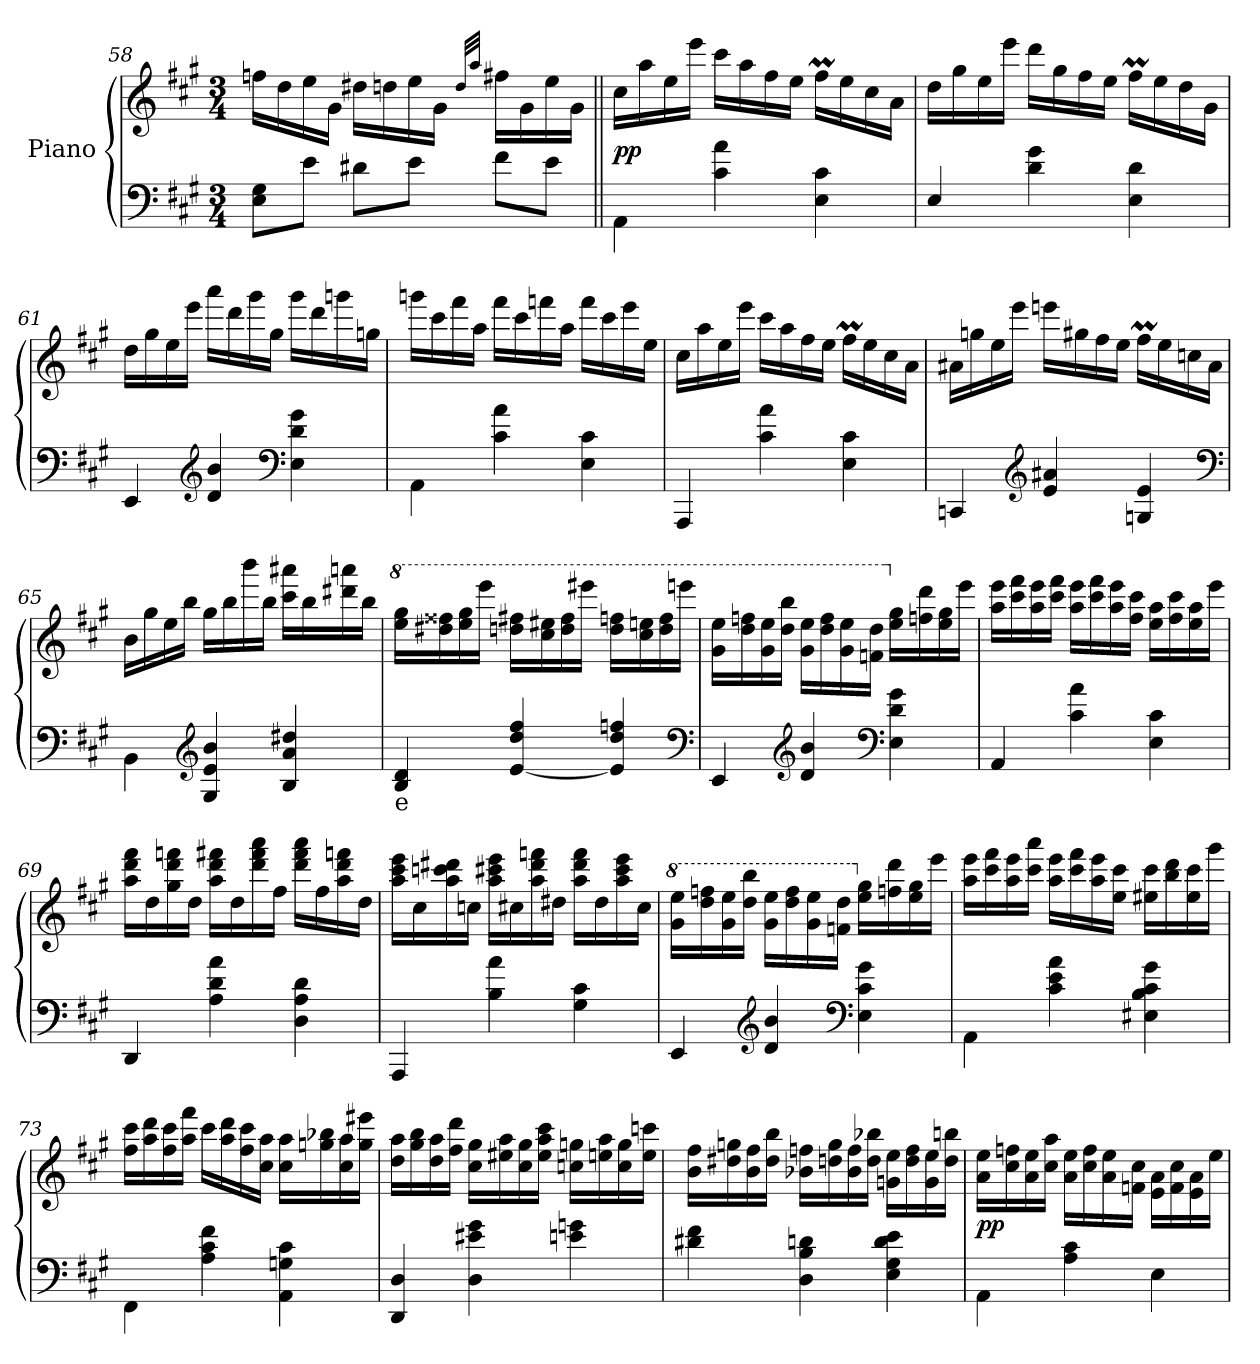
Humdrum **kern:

**kern	**kern	**dynam
*part1	*part1	*part1
*staff2	*staff1	*staff1/2
*I"Piano	*	*
*clefF4	*clefG2	*
*k[f#c#g#]	*k[f#c#g#]	*
*M3/4	*M3/4	*
=58	=58	=58
8E\ 8G#\L	16ffn\LL	.
.	16dd\	.
8e\J	16ee\	.
.	16g#\JJ	.
8d#X\L	16dd#X\LL	.
.	16ddn\	.
8e\J	16ee\	.
.	16g#\JJ	.
.	32qqdd/LLL	.
.	32qqaa/JJJ	.
8f#\L	16ff#X\LL	.
.	16g#\	.
8e\J	16ee\	.
.	16g#\JJ	.
=59||	=59||	=59||
4AA\	16cc#\LL	pp.
.	16aa\	.
.	16ee\	.
.	16eee\JJ	.
4c#\ 4a\	16ccc#\LL	.
.	16aa\	.
.	16ff#\	.
.	16ee\JJ	.
4E\ 4c#\	16ff#M\LL	.
.	16ee\	.
.	16cc#\	.
.	16a\JJ	.
=60	=60	=60
4E/	16dd\LL	.
.	16gg#\	.
.	16ee\	.
.	16eee\JJ	.
4d\ 4g#\	16ddd\LL	.
.	16gg#\	.
.	16ff#\	.
.	16ee\JJ	.
4E\ 4d\	16ff#M\LL	.
.	16ee\	.
.	16dd\	.
.	16g#\JJ	.
=61	=61	=61
4EE/	16dd\LL	.
.	16gg#\	.
.	16ee\	.
.	16eee\JJ	.
*clefG2	*	*
4d/ 4b/	16aaa\LL	.
.	16ddd\	.
.	16ggg#\	.
.	16gg#\JJ	.
*clefF4	*	*
4E\ 4d\ 4g#\	16ggg#\LL	.
.	16ddd\	.
.	16gggn\	.
.	16ggn\JJ	.
=62	=62	=62
4AA\	16gggn\LL	.
.	16ccc#\	.
.	16fff#\	.
.	16aa\JJ	.
4c#\ 4a\	16fff#\LL	.
.	16ccc#\	.
.	16fffn\	.
.	16aa\JJ	.
4E\ 4c#\	16fff\LL	.
.	16ccc#\	.
.	16eee\	.
.	16ee\JJ	.
=63	=63	=63
4AAA/	16cc#\LL	.
.	16aa\	.
.	16ee\	.
.	16eee\JJ	.
4c#\ 4a\	16ccc#\LL	.
.	16aa\	.
.	16ff#\	.
.	16ee\JJ	.
4E\ 4c#\	16ff#M\LL	.
.	16ee\	.
.	16cc#\	.
.	16a\JJ	.
=64	=64	=64
4CCn/	16a#X\LL	.
.	16ggn\	.
.	16ee\	.
.	16eee\JJ	.
*clefG2	*	*
4e/ 4a#X/	16eeen\LL	.
.	16gg#X\	.
.	16ff#\	.
.	16ee\JJ	.
4Gn/ 4e/	16ff#M\LL	.
.	16ee\	.
.	16ccn\	.
.	16a#\JJ	.
*clefF4	*	*
=65	=65	=65
4BB\	16b\LL	.
.	16gg#\	.
.	16ee\	.
.	16bb\JJ	.
*clefG2	*	*
4G#/ 4e/ 4b/	16gg#\LL	.
.	16bb\	.
.	16bbb\	.
.	16bb\JJ	.
4B/ 4a/ 4dd#X/	16ccc#\ 16aaa#X\LL	.
.	16bb\	.
.	16ddd#X\ 16aaan\	.
.	16bb\JJ	.
=66	=66	=66
*	*8va	*
!LO:TX:b:t=e	!	!
4B/ 4d/	16eee\ 16ggg#\LL	.
.	16ddd#X\ 16fff##X\	.
.	16eee\ 16ggg#\	.
.	16eeee\JJ	.
[4e/ 4dd/ 4ff#/	16dddn\ 16fff#X\LL	.
.	16ccc#\ 16eee#X\	.
.	16ddd\ 16fff#\	.
.	16eeee#X\JJ	.
4e]/ 4dd/ 4ffn/	16ddd\ 16fffn\LL	.
.	16ccc#\ 16eeen\	.
.	16ddd\ 16fff\	.
.	16eeeen\JJ	.
*clefF4	*	*
=67	=67	=67
4EE/	16gg#\ 16eee\LL	.
.	16ddd\ 16fffn\	.
.	16gg#\ 16eee\	.
.	16ddd\ 16bbb\JJ	.
*clefG2	*	*
4d/ 4b/	16gg#\ 16eee\LL	.
.	16ddd\ 16fff\	.
.	16gg#\ 16eee\	.
.	16ffn\ 16ddd\JJ	.
*clefF4	*	*
*	*X8va	*
4E\ 4d\ 4g#\	16ee\ 16gg#\LL	.
.	16ffn\ 16ddd\	.
.	16ee\ 16gg#\	.
.	16eee\JJ	.
=68	=68	=68
4AA/	16aa\ 16eee\LL	.
.	16ccc#\ 16fff#\	.
.	16aa\ 16eee\	.
.	16ccc#\ 16fff#\JJ	.
4c#\ 4a\	16aa\ 16eee\LL	.
.	16ccc#\ 16fff#\	.
.	16aa\ 16eee\	.
.	16ff#\ 16ccc#\JJ	.
4E\ 4c#\	16ee\ 16aa\LL	.
.	16ff#\ 16ccc#\	.
.	16ee\ 16aa\	.
.	16eee\JJ	.
=69	=69	=69
4DD/	16aa\ 16ddd\ 16fff#\LL	.
.	16dd\	.
.	16gg#\ 16ddd\ 16fffn\	.
.	16dd\JJ	.
4A\ 4d\ 4a\	16aa\ 16ddd\ 16fff#X\LL	.
.	16dd\	.
.	16ddd\ 16fff#\ 16aaa\	.
.	16ff#\JJ	.
4D\ 4A\ 4d\	16ddd\ 16fff#\ 16aaa\LL	.
.	16ff#\	.
.	16aa\ 16ddd\ 16fffn\	.
.	16dd\JJ	.
=70	=70	=70
4AAA/	16aa\ 16ccc#\ 16eee\LL	.
.	16cc#\	.
.	16aa\ 16cccn\ 16ddd#X\	.
.	16ccn\JJ	.
4B\ 4a\	16aa\ 16ccc#X\ 16eee\LL	.
.	16cc#X\	.
.	16aa\ 16ddd#\ 16fffn\	.
.	16dd#X\JJ	.
4G#\ 4c#\	16aa\ 16ddd#\ 16fff\LL	.
.	16dd#\	.
.	16aa\ 16ccc#\ 16eee\	.
.	16cc#\JJ	.
=71	=71	=71
*	*8va	*
4EE/	16gg#\ 16eee\LL	.
.	16ddd\ 16fffn\	.
.	16gg#\ 16eee\	.
.	16ddd\ 16bbb\JJ	.
*clefG2	*	*
4d/ 4b/	16gg#\ 16eee\LL	.
.	16ddd\ 16fff\	.
.	16gg#\ 16eee\	.
.	16ffn\ 16ddd\JJ	.
*clefF4	*	*
*	*X8va	*
4E\ 4c#\ 4g#\	16ee\ 16gg#\LL	.
.	16ffn\ 16ddd\	.
.	16ee\ 16gg#\	.
.	16eee\JJ	.
=72	=72	=72
4AA\	16aa\ 16eee\LL	.
.	16ccc#\ 16fff#\	.
.	16aa\ 16eee\	.
.	16ccc#\ 16aaa\JJ	.
4c#\ 4e\ 4a\	16aa\ 16eee\LL	.
.	16ccc#\ 16fff#\	.
.	16aa\ 16eee\	.
.	16ee\ 16ccc#\JJ	.
4E#X\ 4B\ 4c#\ 4g#\	16ee#X\ 16ccc#\LL	.
.	16bb\ 16ddd\	.
.	16ee#\ 16ccc#\	.
.	16ggg#\JJ	.
=73	=73	=73
4FF#\	16ff#\ 16ccc#\LL	.
.	16aa\ 16ddd\	.
.	16ff#\ 16ccc#\	.
.	16aa\ 16fff#\JJ	.
4A\ 4c#\ 4f#\	16ccc#\LL	.
.	16aa\ 16ddd\	.
.	16ff#\ 16ccc#\	.
.	16cc#\ 16aa\JJ	.
4AA\ 4Gn\ 4c#\	16cc#\ 16aa\LL	.
.	16ggn\ 16bb-X\	.
.	16cc#\ 16aa\	.
.	16gg\ 16eee#X\JJ	.
=74	=74	=74
4DD/ 4D/	16dd\ 16aa\LL	.
.	16gg#\ 16bb\	.
.	16dd\ 16aa\	.
.	16ff#\ 16ddd\JJ	.
4D\ 4e#X\ 4g#\	16cc#\ 16gg#\LL	.
.	16ee#X\ 16aa\	.
.	16cc#\ 16gg#\	.
.	16ee#\ 16aa\ 16ccc#\JJ	.
4en\ 4gn\	16ccn\ 16ggn\LL	.
.	16een\ 16aa\	.
.	16cc\ 16gg\	.
.	16ee\ 16cccn\JJ	.
=75	=75	=75
4d#X\ 4f#\	16b\ 16ff#\LL	.
.	16dd#X\ 16ggn\	.
.	16b\ 16ff#\	.
.	16dd#\ 16bb\JJ	.
4D\ 4B\ 4dn\	16b-X\ 16ffn\LL	.
.	16ddn\ 16gg\	.
.	16b-\ 16ff\	.
.	16dd\ 16bb-X\JJ	.
4E\ 4G#\ 4d\ 4e\	16gn\ 16ee\LL	.
.	16dd\ 16ff\	.
.	16g\ 16ee\	.
.	16dd\ 16bbn\JJ	.
=76	=76	=76
4AA\	16a\ 16ee\LL	pp
.	16cc#\ 16ffn\	.
.	16a\ 16ee\	.
.	16cc#\ 16aa\JJ	.
4A\ 4c#\	16a\ 16ee\LL	.
.	16cc#\ 16ff\	.
.	16a\ 16ee\	.
.	16fn\ 16cc#\JJ	.
4E\	16e\ 16a\LL	.
.	16f\ 16cc#\	.
.	16e\ 16a\	.
.	16ee\JJ	.
=	=	=
*-	*-	*-
